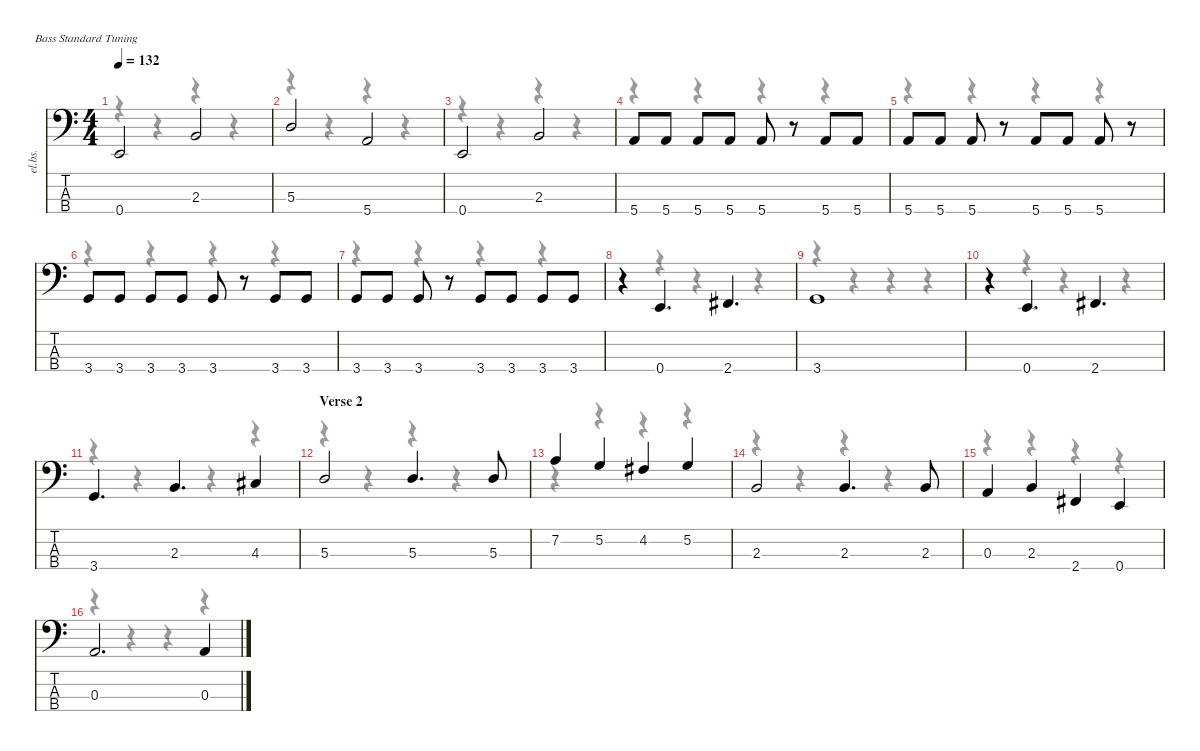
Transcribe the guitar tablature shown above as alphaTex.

\defaultSystemsLayout 4
\hideDynamics
\bracketExtendMode nobrackets
\otherSystemsTrackNameOrientation horizontal
\track ("Bass" "el.bs.") {instrument electricbasspick}
\staff {score tabs}
\tuning (G2 D2 A1 E1)
\voice
\ts (4 4)
\tempo 132
\clef f4
\ks c
0.4.2{dy f beam Up} 2.3.2{beam Up} |
5.3.2{beam Up} 5.4.2{beam Up} |
0.4.2{beam Up} 2.3.2{beam Up} |
5.4.8{beam Up} 5.4.8{beam Up} 5.4.8{beam Up} 5.4.8{beam Up} 5.4.8{beam Up} r.8{beam Up} 5.4.8{beam Up} 5.4.8{beam Up} |
5.4.8{beam Up} 5.4.8{beam Up} 5.4.8{beam Up} r.8{beam Up} 5.4.8{beam Up} 5.4.8{beam Up} 5.4.8{beam Up} r.8{beam Up} |
3.4.8{beam Up} 3.4.8{beam Up} 3.4.8{beam Up} 3.4.8{beam Up} 3.4.8{beam Up} r.8{beam Up} 3.4.8{beam Up} 3.4.8{beam Up} |
3.4.8{beam Up} 3.4.8{beam Up} 3.4.8{beam Up} r.8{beam Up} 3.4.8{beam Up} 3.4.8{beam Up} 3.4.8{beam Up} 3.4.8{beam Up} |
r.4{beam Up} 0.4.4{d beam Up} 2.4{acc #}.4{d beam Up} |
3.4.1{beam Up} |
r.4{beam Up} 0.4.4{d beam Up} 2.4{acc #}.4{d beam Up} |
3.4.4{d beam Up} 2.3.4{d beam Up} 4.3{acc #}.4{beam Up} |
\section ("" "Verse 2")
5.3.2{beam Up} 5.3.4{d beam Up} 5.3.8{beam Up} |
7.2.4{beam Up} 5.2.4{beam Up} 4.2{acc #}.4{beam Up} 5.2.4{beam Up} |
2.3.2{beam Up} 2.3.4{d beam Up} 2.3.8{beam Up} |
0.3.4{beam Up} 2.3.4{beam Up} 2.4{acc #}.4{beam Up} 0.4.4{beam Up} |
0.3.2{d beam Up} 0.3.4{beam Up}
\voice
\clef f4
\ottava regular
\simile none
\ks c
r.4{dy mf beam Down} r.4{beam Down} r.4{beam Down} r.4{beam Down} |
r.4{beam Down} r.4{beam Down} r.4{beam Down} r.4{beam Down} |
r.4{beam Down} r.4{beam Down} r.4{beam Down} r.4{beam Down} |
r.4{beam Down} r.4{beam Down} r.4{beam Down} r.4{beam Down} |
r.4{beam Down} r.4{beam Down} r.4{beam Down} r.4{beam Down} |
r.4{beam Down} r.4{beam Down} r.4{beam Down} r.4{beam Down} |
r.4{beam Down} r.4{beam Down} r.4{beam Down} r.4{beam Down} |
r.4{beam Down} r.4{beam Down} r.4{beam Down} r.4{beam Down} |
r.4{beam Down} r.4{beam Down} r.4{beam Down} r.4{beam Down} |
r.4{beam Down} r.4{beam Down} r.4{beam Down} r.4{beam Down} |
r.4{beam Down} r.4{beam Down} r.4{beam Down} r.4{beam Down} |
r.4{beam Down} r.4{beam Down} r.4{beam Down} r.4{beam Down} |
r.4{beam Down} r.4{beam Down} r.4{beam Down} r.4{beam Down} |
r.4{beam Down} r.4{beam Down} r.4{beam Down} r.4{beam Down} |
r.4{beam Down} r.4{beam Down} r.4{beam Down} r.4{beam Down} |
r.4{beam Down} r.4{beam Down} r.4{beam Down} r.4{beam Down}
